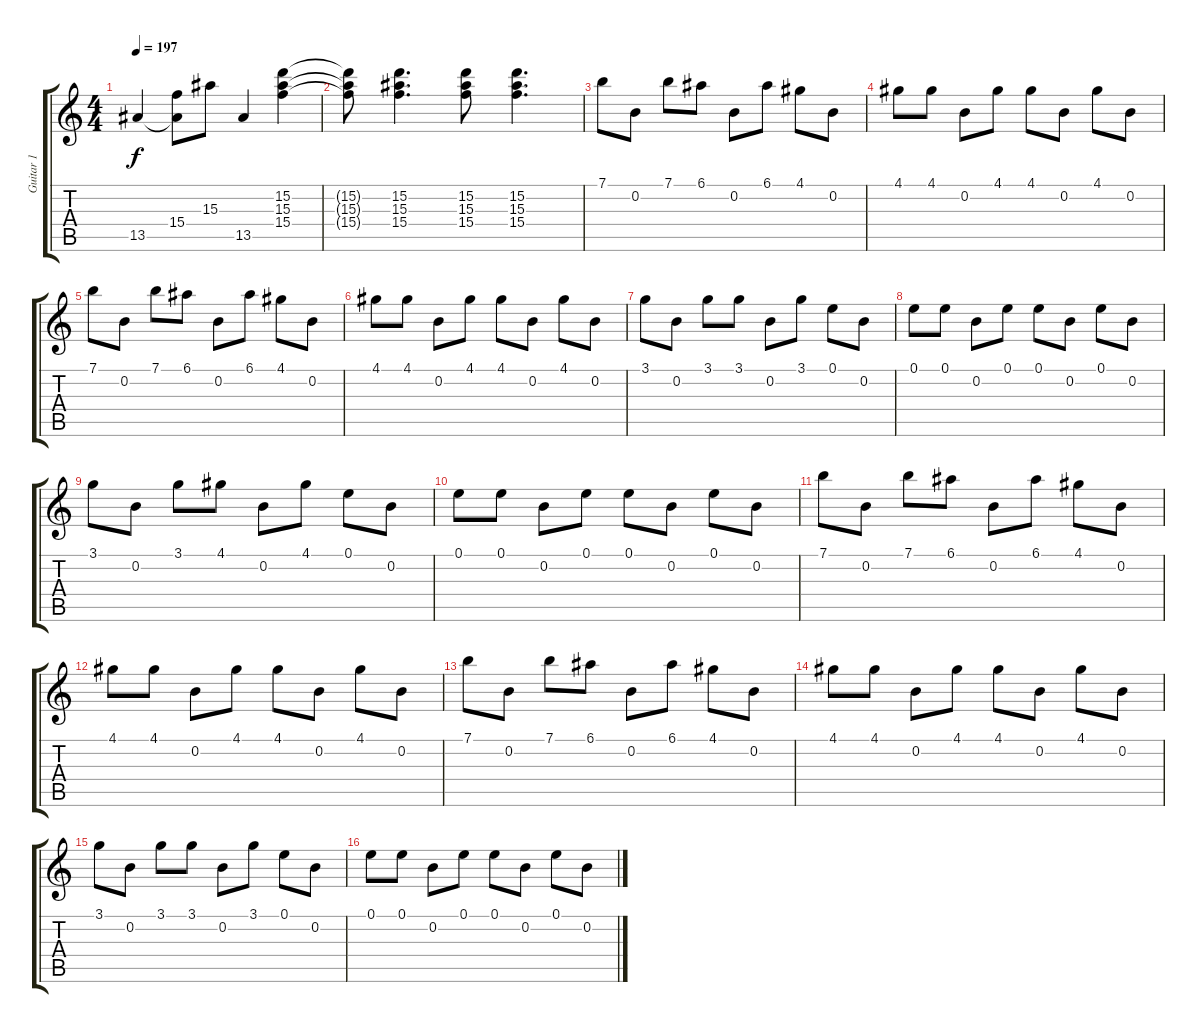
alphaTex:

\track ("Guitar 1" "Guitar 1") {instrument distortionguitar}
\staff {score tabs}
\tuning (E4 B3 G3 D3 A2 E2) {hide}
\ts (4 4)
\tempo 197
\clef g2
\ks c
13.5.4{dy f} (15.4 13.5{t}).8 15.3.8 13.5.4 (15.2 15.3 15.4).4 |
(15.2{t} 15.3{t} 15.4{t}).8 (15.2 15.3 15.4).4{d} (15.2 15.3 15.4).8 (15.2 15.3 15.4).4{d} |
7.1.8{volume 12 instrument distortionguitar} 0.2.8 7.1.8 6.1.8 0.2.8 6.1.8 4.1.8 0.2.8 |
4.1.8 4.1.8 0.2.8 4.1.8 4.1.8 0.2.8 4.1.8 0.2.8 |
7.1.8 0.2.8 7.1.8 6.1.8 0.2.8 6.1.8 4.1.8 0.2.8 |
4.1.8 4.1.8 0.2.8 4.1.8 4.1.8 0.2.8 4.1.8 0.2.8 |
3.1.8 0.2.8 3.1.8 3.1.8 0.2.8 3.1.8 0.1.8 0.2.8 |
0.1.8 0.1.8 0.2.8 0.1.8 0.1.8 0.2.8 0.1.8 0.2.8 |
3.1.8 0.2.8 3.1.8 4.1.8 0.2.8 4.1.8 0.1.8 0.2.8 |
0.1.8 0.1.8 0.2.8 0.1.8 0.1.8 0.2.8 0.1.8 0.2.8 |
7.1.8{volume 12} 0.2.8 7.1.8 6.1.8 0.2.8 6.1.8 4.1.8 0.2.8 |
4.1.8 4.1.8 0.2.8 4.1.8 4.1.8 0.2.8 4.1.8 0.2.8 |
7.1.8 0.2.8 7.1.8 6.1.8 0.2.8 6.1.8 4.1.8 0.2.8 |
4.1.8 4.1.8 0.2.8 4.1.8 4.1.8 0.2.8 4.1.8 0.2.8 |
3.1.8 0.2.8 3.1.8 3.1.8 0.2.8 3.1.8 0.1.8 0.2.8 |
0.1.8 0.1.8 0.2.8 0.1.8 0.1.8 0.2.8 0.1.8 0.2.8
